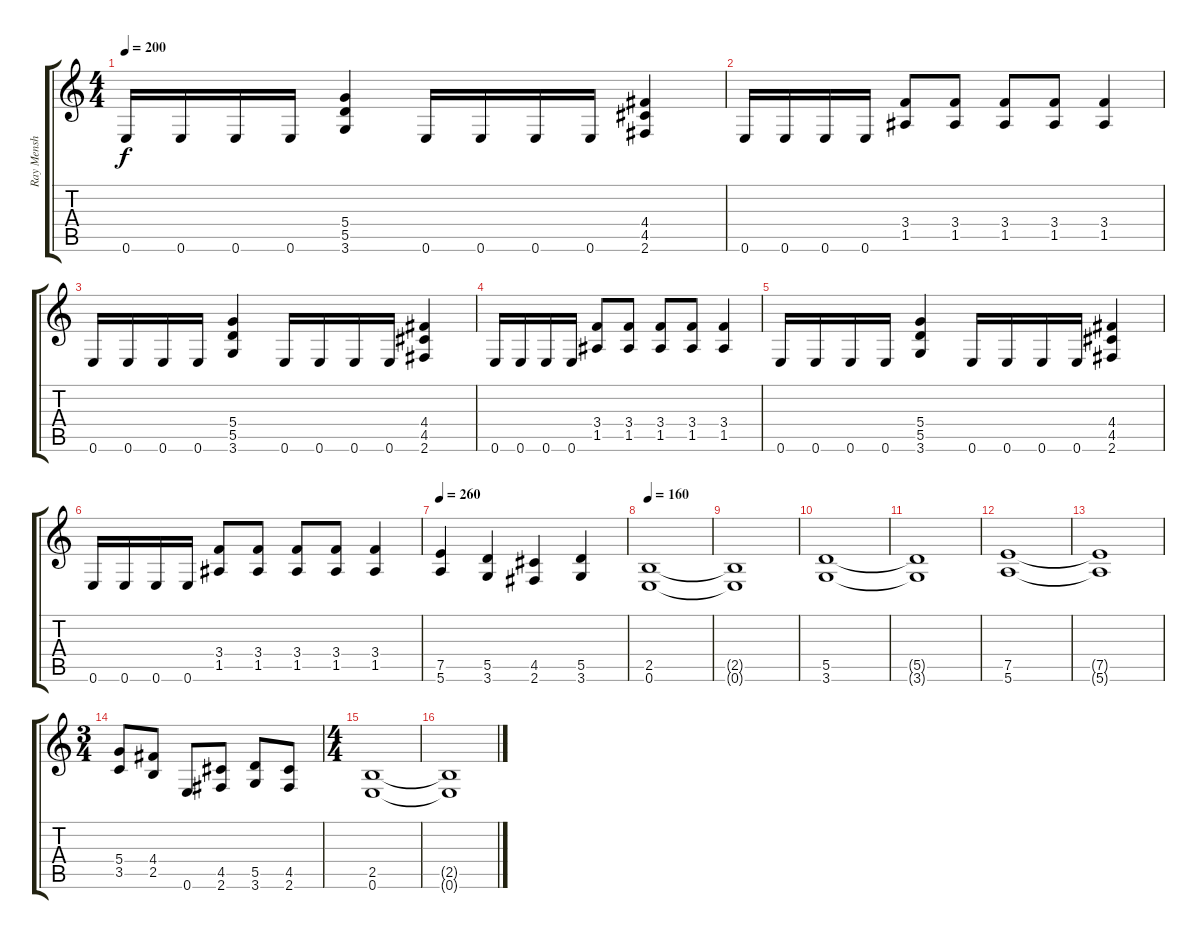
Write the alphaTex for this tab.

\track ("Ray Mensh (Guitar)" "Ray Mensh ") {instrument distortionguitar}
\staff {score tabs}
\tuning (E4 B3 G3 D3 A2 E2) {hide}
\ts (4 4)
\tempo 200
\clef g2
\ks c
0.6.16{dy f} 0.6.16 0.6.16 0.6.16 (5.4 5.5 3.6).4 0.6.16 0.6.16 0.6.16 0.6.16 (4.4 4.5 2.6).4 |
0.6.16 0.6.16 0.6.16 0.6.16 (3.4 1.5).8 (3.4 1.5).8 (3.4 1.5).8 (3.4 1.5).8 (3.4 1.5).4 |
0.6.16 0.6.16 0.6.16 0.6.16 (5.4 5.5 3.6).4 0.6.16 0.6.16 0.6.16 0.6.16 (4.4 4.5 2.6).4 |
0.6.16 0.6.16 0.6.16 0.6.16 (3.4 1.5).8 (3.4 1.5).8 (3.4 1.5).8 (3.4 1.5).8 (3.4 1.5).4 |
0.6.16 0.6.16 0.6.16 0.6.16 (5.4 5.5 3.6).4 0.6.16 0.6.16 0.6.16 0.6.16 (4.4 4.5 2.6).4 |
0.6.16 0.6.16 0.6.16 0.6.16 (3.4 1.5).8 (3.4 1.5).8 (3.4 1.5).8 (3.4 1.5).8 (3.4 1.5).4 |
\tempo 260
(7.5 5.6).4 (5.5 3.6).4 (4.5 2.6).4 (5.5 3.6).4 |
\tempo 160
(2.5 0.6).1 |
(2.5{t} 0.6{t}).1 |
(5.5 3.6).1 |
(5.5{t} 3.6{t}).1 |
(7.5 5.6).1 |
(7.5{t} 5.6{t}).1 |
\ts (3 4)
(5.4 3.5).8 (4.4 2.5).8 0.6.8 (4.5 2.6).8 (5.5 3.6).8 (4.5 2.6).8 |
\ts (4 4)
(2.5 0.6).1 |
(2.5{t} 0.6{t}).1
